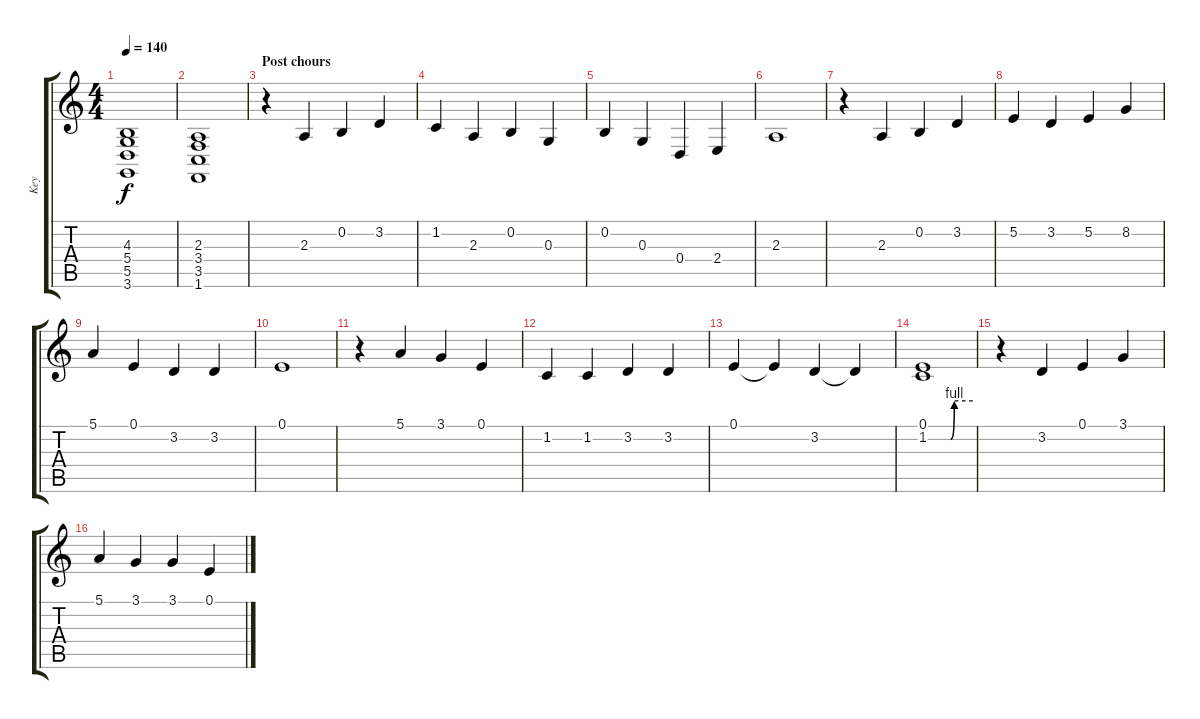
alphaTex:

\track ("Key" "Key") {instrument pad2warm}
\staff {score tabs}
\tuning (E4 B3 G3 D3 A2 E2) {hide}
\ts (4 4)
\tempo 140
\clef g2
\ks c
(4.3 5.4 5.5 3.6).1{dy f} |
(2.3 3.4 3.5 1.6).1 |
\section ("" "Post chours")
r.4{volume 16 instrument lead2sawtooth} 2.3.4 0.2.4 3.2.4 |
1.2.4 2.3.4 0.2.4 0.3.4 |
0.2.4 0.3.4 0.4.4 2.4.4 |
2.3.1 |
r.4 2.3.4 0.2.4 3.2.4 |
5.2.4 3.2.4 5.2.4 8.2.4 |
5.1.4 0.1.4 3.2.4 3.2.4 |
0.1.1 |
r.4 5.1.4 3.1.4 0.1.4 |
1.2.4 1.2.4 3.2.4 3.2.4 |
0.1.4 0.1{t}.4 3.2.4 3.2{t}.4 |
(0.1 1.2{be (custom 0 0 30 0 35 4 60 4)}).1 |
r.4 3.2.4 0.1.4 3.1.4 |
5.1.4 3.1.4 3.1.4 0.1.4
